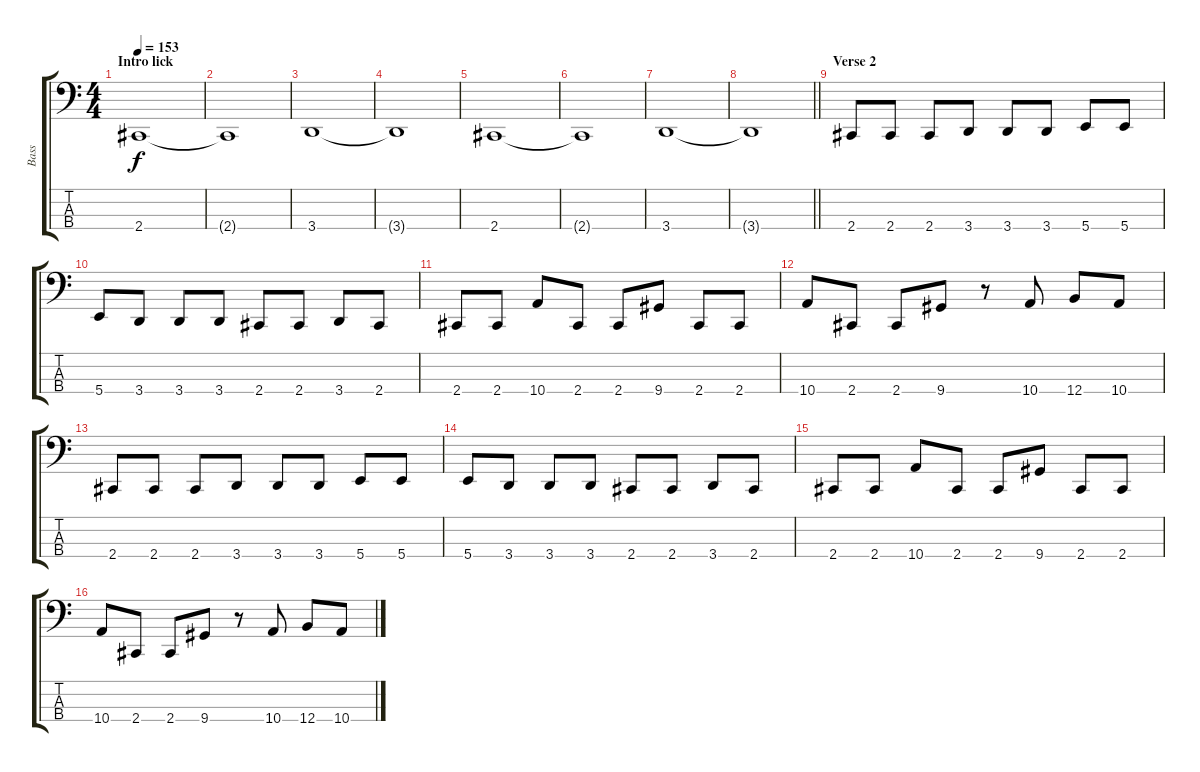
\track ("Bass" "Bass") {instrument electricbassfinger}
\staff {score tabs}
\tuning (E2 B1 Gb1 B0) {hide}
\ts (4 4)
\section ("" "Intro lick")
\tempo 153
\clef f4
\ks c
2.4.1{dy f} |
2.4{t}.1 |
3.4.1 |
3.4{t}.1 |
2.4.1 |
2.4{t}.1 |
3.4.1 |
\barLineRight lightlight
3.4{t}.1 |
\section ("" "Verse 2")
2.4.8 2.4.8 2.4.8 3.4.8 3.4.8 3.4.8 5.4.8 5.4.8 |
5.4.8 3.4.8 3.4.8 3.4.8 2.4.8 2.4.8 3.4.8 2.4.8 |
2.4.8 2.4.8 10.4.8 2.4.8 2.4.8 9.4.8 2.4.8 2.4.8 |
10.4.8 2.4.8 2.4.8 9.4.8 r.8 10.4.8 12.4.8 10.4.8 |
2.4.8 2.4.8 2.4.8 3.4.8 3.4.8 3.4.8 5.4.8 5.4.8 |
5.4.8 3.4.8 3.4.8 3.4.8 2.4.8 2.4.8 3.4.8 2.4.8 |
2.4.8 2.4.8 10.4.8 2.4.8 2.4.8 9.4.8 2.4.8 2.4.8 |
10.4.8 2.4.8 2.4.8 9.4.8 r.8 10.4.8 12.4.8 10.4.8
